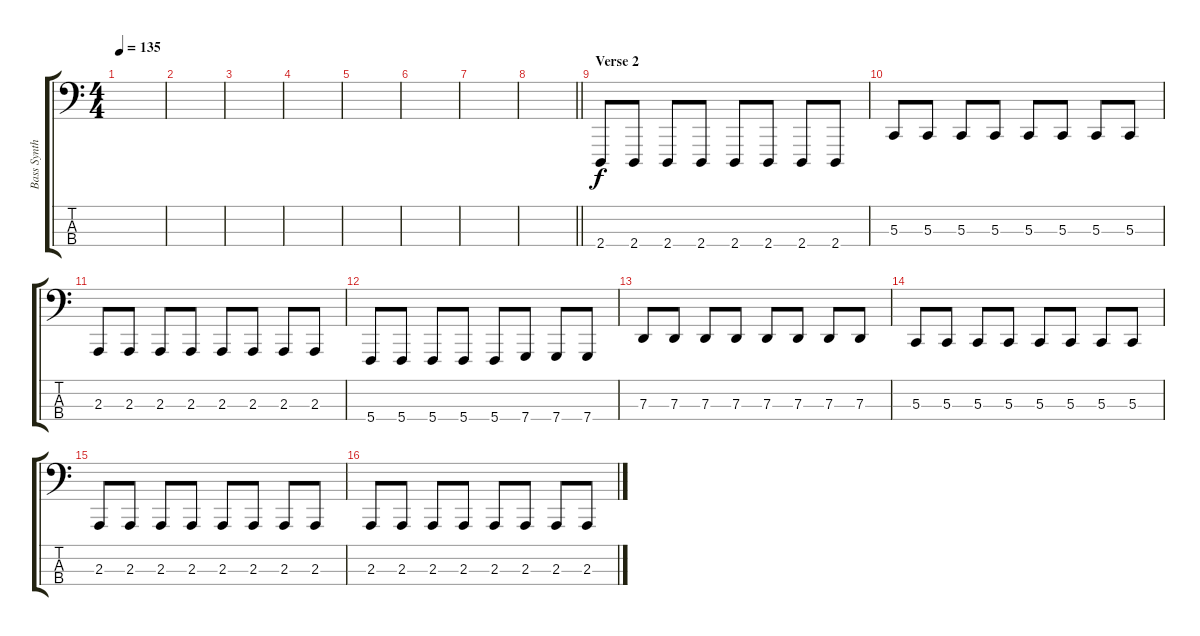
\track ("Bass Synth" "Bass Synth") {instrument lead2sawtooth}
\staff {score tabs}
\tuning (F2 C2 G1 C1) {hide}
\ts (4 4)
\tempo 135
\clef f4
\ks c
|
|
|
|
|
|
|
\barLineRight lightlight
|
\section ("" "Verse 2")
2.4.8 2.4.8 2.4.8 2.4.8 2.4.8 2.4.8 2.4.8 2.4.8 |
5.3.8 5.3.8 5.3.8 5.3.8 5.3.8 5.3.8 5.3.8 5.3.8 |
2.3.8 2.3.8 2.3.8 2.3.8 2.3.8 2.3.8 2.3.8 2.3.8 |
5.4.8 5.4.8 5.4.8 5.4.8 5.4.8 7.4.8 7.4.8 7.4.8 |
7.3.8 7.3.8 7.3.8 7.3.8 7.3.8 7.3.8 7.3.8 7.3.8 |
5.3.8 5.3.8 5.3.8 5.3.8 5.3.8 5.3.8 5.3.8 5.3.8 |
2.3.8 2.3.8 2.3.8 2.3.8 2.3.8 2.3.8 2.3.8 2.3.8 |
2.3.8 2.3.8 2.3.8 2.3.8 2.3.8 2.3.8 2.3.8 2.3.8
